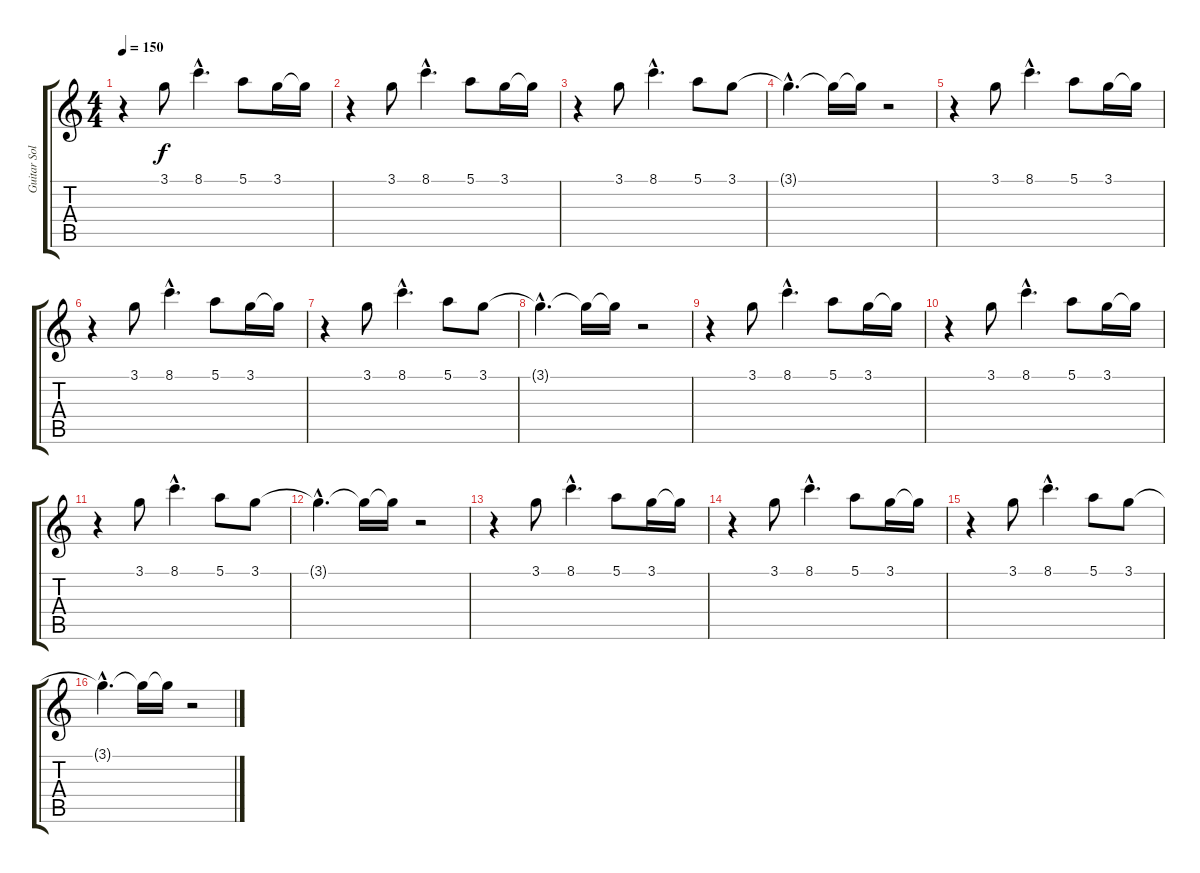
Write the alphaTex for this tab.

\track ("Guitar Solo" "Guitar Sol") {instrument distortionguitar}
\staff {score tabs}
\tuning (E4 B3 G3 D3 A2 E2) {hide}
\ts (4 4)
\tempo 150
\clef g2
\ks c
r.4{dy f} 3.1.8 8.1{hac}.4{d} 5.1.8 3.1.16 3.1{t}.16 |
r.4 3.1.8 8.1{hac}.4{d} 5.1.8 3.1.16 3.1{t}.16 |
r.4 3.1.8 8.1{hac}.4{d} 5.1.8 3.1.8 |
3.1{hac t}.4{d} 3.1{t}.16 3.1{t}.16 r.2 |
r.4 3.1.8 8.1{hac}.4{d} 5.1.8 3.1.16 3.1{t}.16 |
r.4 3.1.8 8.1{hac}.4{d} 5.1.8 3.1.16 3.1{t}.16 |
r.4 3.1.8 8.1{hac}.4{d} 5.1.8 3.1.8 |
3.1{hac t}.4{d} 3.1{t}.16 3.1{t}.16 r.2 |
r.4 3.1.8 8.1{hac}.4{d} 5.1.8 3.1.16 3.1{t}.16 |
r.4 3.1.8 8.1{hac}.4{d} 5.1.8 3.1.16 3.1{t}.16 |
r.4 3.1.8 8.1{hac}.4{d} 5.1.8 3.1.8 |
3.1{hac t}.4{d} 3.1{t}.16 3.1{t}.16 r.2 |
r.4 3.1.8 8.1{hac}.4{d} 5.1.8 3.1.16 3.1{t}.16 |
r.4 3.1.8 8.1{hac}.4{d} 5.1.8 3.1.16 3.1{t}.16 |
r.4 3.1.8 8.1{hac}.4{d} 5.1.8 3.1.8 |
3.1{hac t}.4{d} 3.1{t}.16 3.1{t}.16 r.2
